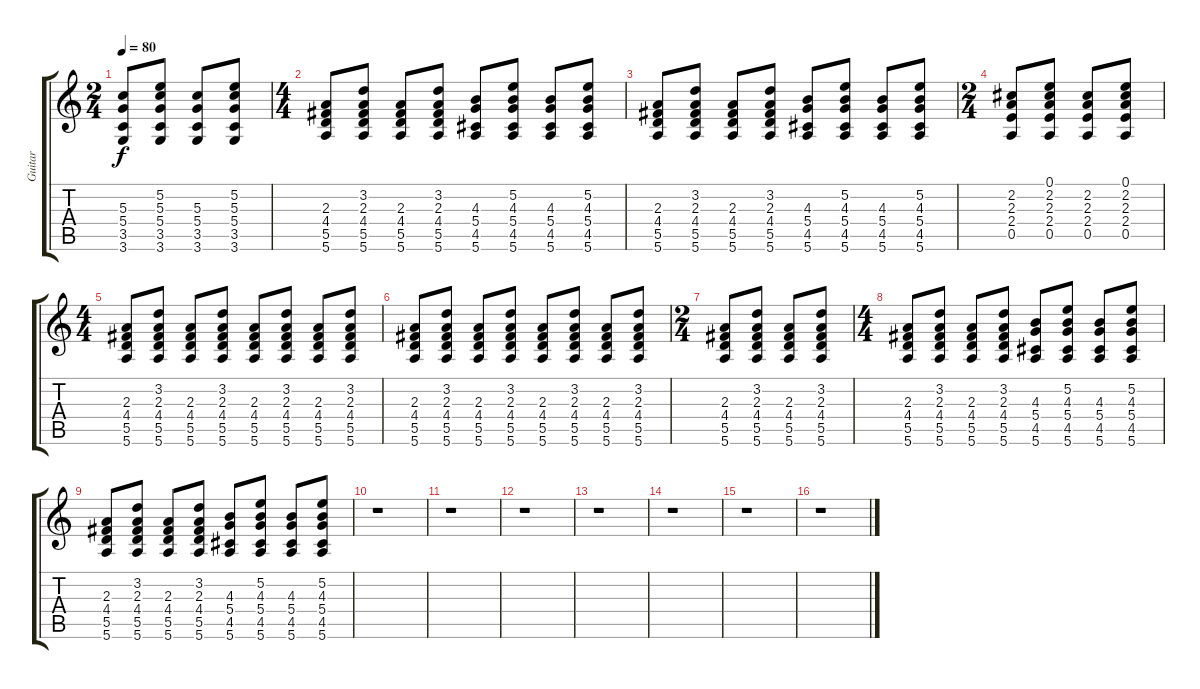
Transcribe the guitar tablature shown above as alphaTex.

\track ("Guitar" "Guitar") {instrument electricguitarclean}
\staff {score tabs}
\tuning (E4 B3 G3 D3 A2 E2) {hide}
\ts (2 4)
\tempo 80
\clef g2
\ks c
(5.3 5.4 3.5 3.6).8{dy f} (5.2 5.3 5.4 3.5 3.6).8 (5.3 5.4 3.5 3.6).8 (5.2 5.3 5.4 3.5 3.6).8 |
\ts (4 4)
(2.3 4.4 5.5 5.6).8 (3.2 2.3 4.4 5.5 5.6).8 (2.3 4.4 5.5 5.6).8 (3.2 2.3 4.4 5.5 5.6).8 (4.3 5.4 4.5 5.6).8 (5.2 4.3 5.4 4.5 5.6).8 (4.3 5.4 4.5 5.6).8 (5.2 4.3 5.4 4.5 5.6).8 |
(2.3 4.4 5.5 5.6).8 (3.2 2.3 4.4 5.5 5.6).8 (2.3 4.4 5.5 5.6).8 (3.2 2.3 4.4 5.5 5.6).8 (4.3 5.4 4.5 5.6).8 (5.2 4.3 5.4 4.5 5.6).8 (4.3 5.4 4.5 5.6).8 (5.2 4.3 5.4 4.5 5.6).8 |
\ts (2 4)
(2.2 2.3 2.4 0.5).8 (0.1 2.2 2.3 2.4 0.5).8 (2.2 2.3 2.4 0.5).8 (0.1 2.2 2.3 2.4 0.5).8 |
\ts (4 4)
(2.3 4.4 5.5 5.6).8 (3.2 2.3 4.4 5.5 5.6).8 (2.3 4.4 5.5 5.6).8 (3.2 2.3 4.4 5.5 5.6).8 (2.3 4.4 5.5 5.6).8 (3.2 2.3 4.4 5.5 5.6).8 (2.3 4.4 5.5 5.6).8 (3.2 2.3 4.4 5.5 5.6).8 |
(2.3 4.4 5.5 5.6).8 (3.2 2.3 4.4 5.5 5.6).8 (2.3 4.4 5.5 5.6).8 (3.2 2.3 4.4 5.5 5.6).8 (2.3 4.4 5.5 5.6).8 (3.2 2.3 4.4 5.5 5.6).8 (2.3 4.4 5.5 5.6).8 (3.2 2.3 4.4 5.5 5.6).8 |
\ts (2 4)
(2.3 4.4 5.5 5.6).8 (3.2 2.3 4.4 5.5 5.6).8 (2.3 4.4 5.5 5.6).8 (3.2 2.3 4.4 5.5 5.6).8 |
\ts (4 4)
(2.3 4.4 5.5 5.6).8 (3.2 2.3 4.4 5.5 5.6).8 (2.3 4.4 5.5 5.6).8 (3.2 2.3 4.4 5.5 5.6).8 (4.3 5.4 4.5 5.6).8 (5.2 4.3 5.4 4.5 5.6).8 (4.3 5.4 4.5 5.6).8 (5.2 4.3 5.4 4.5 5.6).8 |
(2.3 4.4 5.5 5.6).8 (3.2 2.3 4.4 5.5 5.6).8 (2.3 4.4 5.5 5.6).8 (3.2 2.3 4.4 5.5 5.6).8 (4.3 5.4 4.5 5.6).8 (5.2 4.3 5.4 4.5 5.6).8 (4.3 5.4 4.5 5.6).8 (5.2 4.3 5.4 4.5 5.6).8 |
r.1 |
r.1 |
r.1 |
r.1 |
r.1 |
r.1 |
r.1
